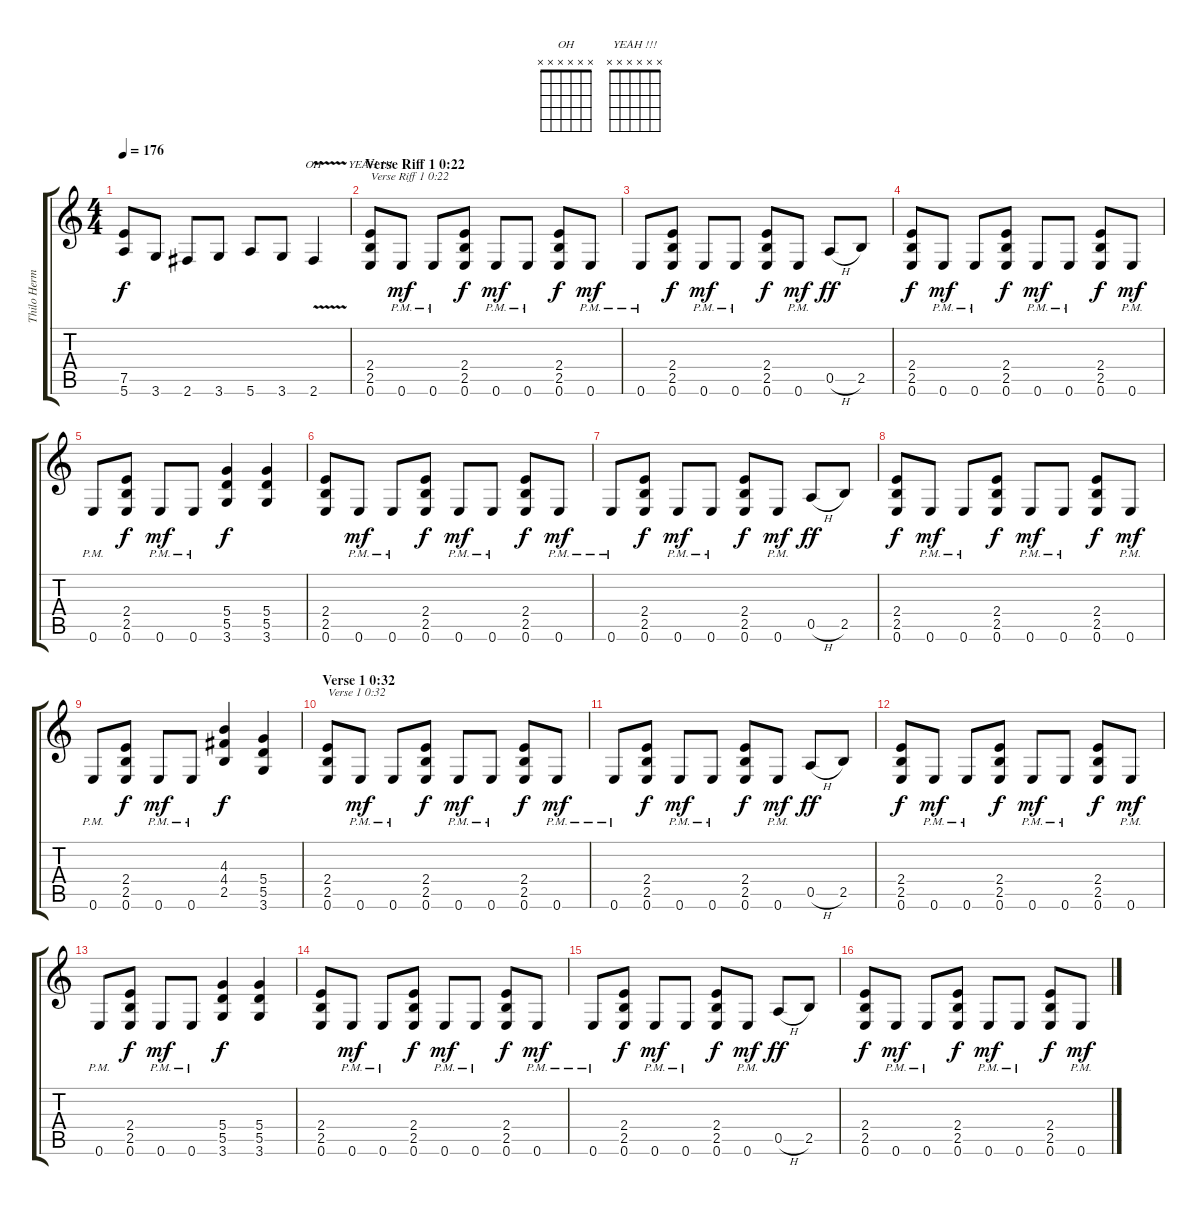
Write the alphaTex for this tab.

\track ("Thilo Hermann (right)" "Thilo Herm") {instrument overdrivenguitar}
\staff {score tabs}
\tuning (E4 B3 G3 D3 A2 E2) {hide}
\chord ("OH" x x x x x x)
\chord ("YEAH !!!" x x x x x x)
\ts (4 4)
\tempo 176
\clef g2
\ks c
(7.5{t} 5.6{t}).8{dy f} 3.6.8 2.6.8 3.6.8 5.6.8 3.6.8 2.6{v}.4{ch "OH"} |
\section ("" "Verse Riff 1 0:22")
(2.4 2.5 0.6).8{ch "YEAH !!!" txt "Verse Riff 1 0:22"} 0.6{pm}.8{dy mf} 0.6{pm}.8 (2.4 2.5 0.6).8{dy f} 0.6{pm}.8{dy mf} 0.6{pm}.8 (2.4 2.5 0.6).8{dy f} 0.6{pm}.8{dy mf} |
0.6{pm}.8 (2.4 2.5 0.6).8{dy f} 0.6{pm}.8{dy mf} 0.6{pm}.8 (2.4 2.5 0.6).8{dy f} 0.6{pm}.8{dy mf} 0.5{h}.8{dy ff} 2.5.8 |
(2.4 2.5 0.6).8{dy f} 0.6{pm}.8{dy mf} 0.6{pm}.8 (2.4 2.5 0.6).8{dy f} 0.6{pm}.8{dy mf} 0.6{pm}.8 (2.4 2.5 0.6).8{dy f} 0.6{pm}.8{dy mf} |
0.6{pm}.8 (2.4 2.5 0.6).8{dy f} 0.6{pm}.8{dy mf} 0.6{pm}.8 (5.4 5.5 3.6).4{dy f} (5.4 5.5 3.6).4 |
(2.4 2.5 0.6).8 0.6{pm}.8{dy mf} 0.6{pm}.8 (2.4 2.5 0.6).8{dy f} 0.6{pm}.8{dy mf} 0.6{pm}.8 (2.4 2.5 0.6).8{dy f} 0.6{pm}.8{dy mf} |
0.6{pm}.8 (2.4 2.5 0.6).8{dy f} 0.6{pm}.8{dy mf} 0.6{pm}.8 (2.4 2.5 0.6).8{dy f} 0.6{pm}.8{dy mf} 0.5{h}.8{dy ff} 2.5.8 |
(2.4 2.5 0.6).8{dy f} 0.6{pm}.8{dy mf} 0.6{pm}.8 (2.4 2.5 0.6).8{dy f} 0.6{pm}.8{dy mf} 0.6{pm}.8 (2.4 2.5 0.6).8{dy f} 0.6{pm}.8{dy mf} |
0.6{pm}.8 (2.4 2.5 0.6).8{dy f} 0.6{pm}.8{dy mf} 0.6{pm}.8 (4.3 4.4 2.5).4{dy f} (5.4 5.5 3.6).4 |
\section ("" "Verse 1 0:32")
(2.4 2.5 0.6).8{txt "Verse 1 0:32"} 0.6{pm}.8{dy mf} 0.6{pm}.8 (2.4 2.5 0.6).8{dy f} 0.6{pm}.8{dy mf} 0.6{pm}.8 (2.4 2.5 0.6).8{dy f} 0.6{pm}.8{dy mf} |
0.6{pm}.8 (2.4 2.5 0.6).8{dy f} 0.6{pm}.8{dy mf} 0.6{pm}.8 (2.4 2.5 0.6).8{dy f} 0.6{pm}.8{dy mf} 0.5{h}.8{dy ff} 2.5.8 |
(2.4 2.5 0.6).8{dy f} 0.6{pm}.8{dy mf} 0.6{pm}.8 (2.4 2.5 0.6).8{dy f} 0.6{pm}.8{dy mf} 0.6{pm}.8 (2.4 2.5 0.6).8{dy f} 0.6{pm}.8{dy mf} |
0.6{pm}.8 (2.4 2.5 0.6).8{dy f} 0.6{pm}.8{dy mf} 0.6{pm}.8 (5.4 5.5 3.6).4{dy f} (5.4 5.5 3.6).4 |
(2.4 2.5 0.6).8 0.6{pm}.8{dy mf} 0.6{pm}.8 (2.4 2.5 0.6).8{dy f} 0.6{pm}.8{dy mf} 0.6{pm}.8 (2.4 2.5 0.6).8{dy f} 0.6{pm}.8{dy mf} |
0.6{pm}.8 (2.4 2.5 0.6).8{dy f} 0.6{pm}.8{dy mf} 0.6{pm}.8 (2.4 2.5 0.6).8{dy f} 0.6{pm}.8{dy mf} 0.5{h}.8{dy ff} 2.5.8 |
(2.4 2.5 0.6).8{dy f} 0.6{pm}.8{dy mf} 0.6{pm}.8 (2.4 2.5 0.6).8{dy f} 0.6{pm}.8{dy mf} 0.6{pm}.8 (2.4 2.5 0.6).8{dy f} 0.6{pm}.8{dy mf}
